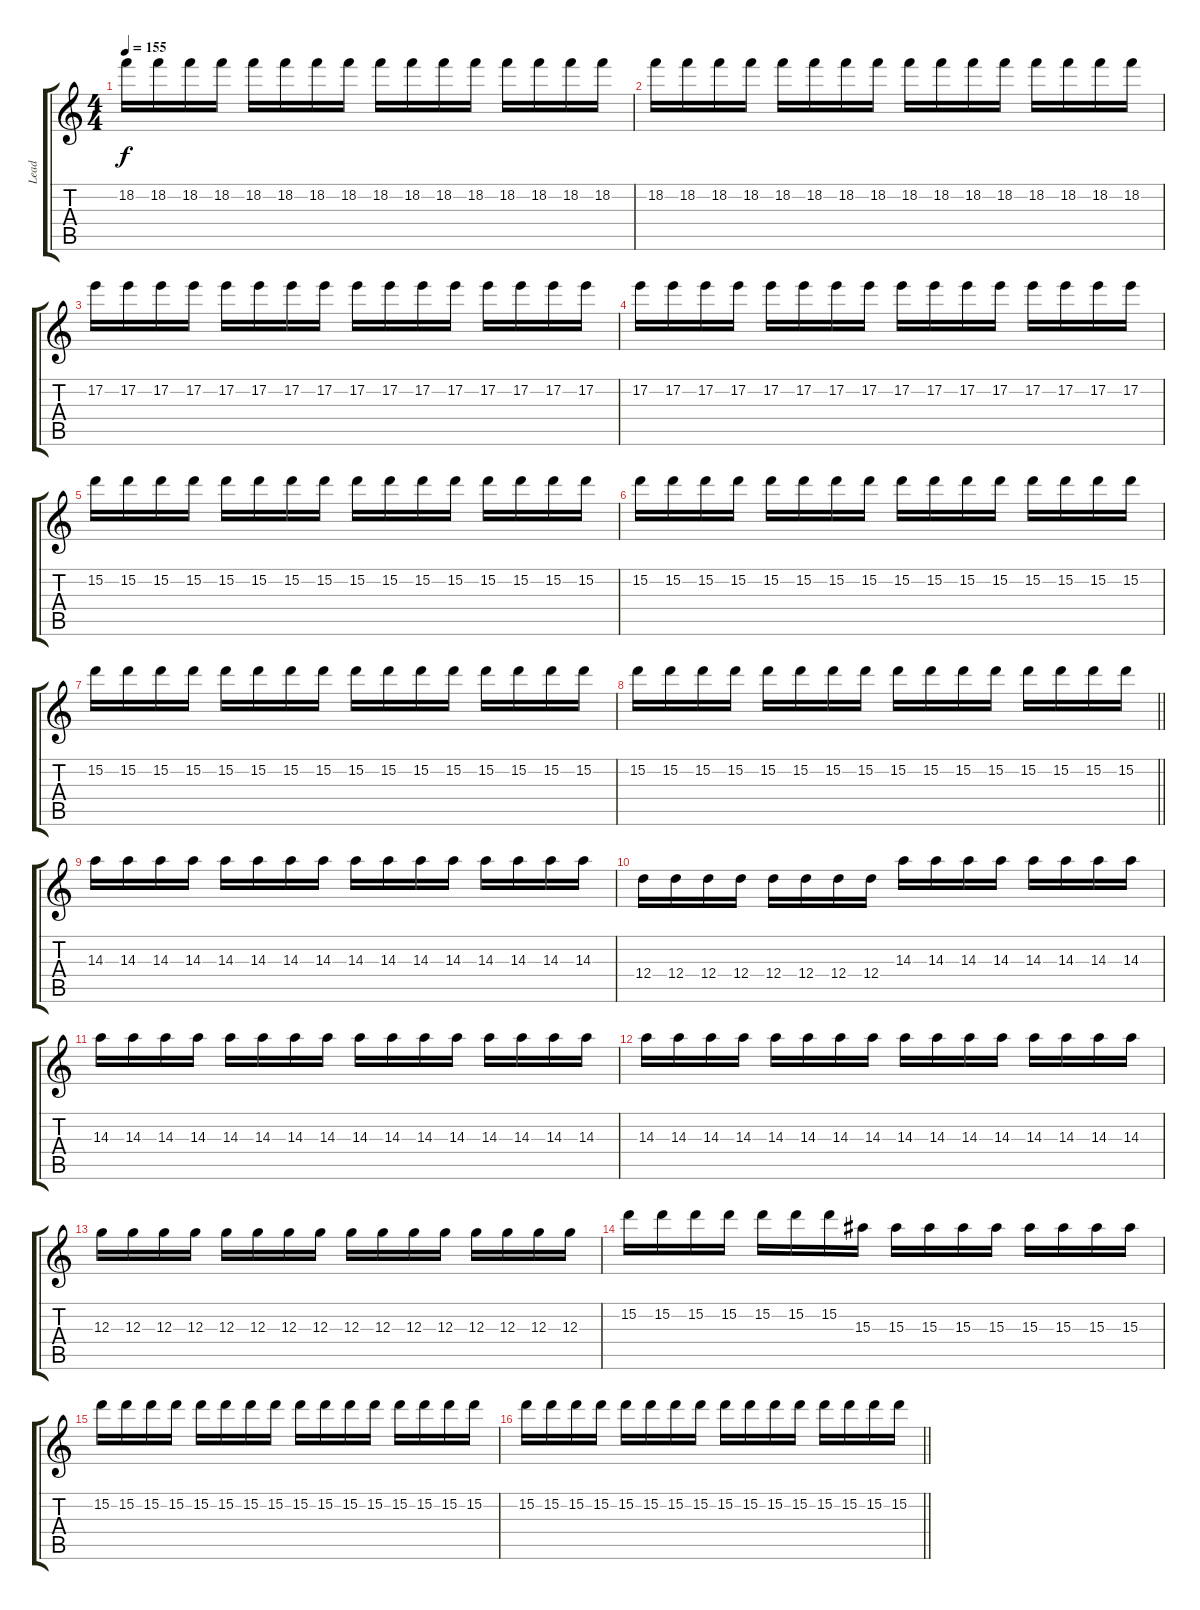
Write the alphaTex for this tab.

\track ("Lead" "Lead") {instrument distortionguitar}
\staff {score tabs}
\tuning (E4 B3 G3 D3 A2 E2) {hide}
\ts (4 4)
\tempo 155
\clef g2
\ks c
18.2.16{dy f} 18.2.16 18.2.16 18.2.16 18.2.16 18.2.16 18.2.16 18.2.16 18.2.16 18.2.16 18.2.16 18.2.16 18.2.16 18.2.16 18.2.16 18.2.16 |
18.2.16 18.2.16 18.2.16 18.2.16 18.2.16 18.2.16 18.2.16 18.2.16 18.2.16 18.2.16 18.2.16 18.2.16 18.2.16 18.2.16 18.2.16 18.2.16 |
17.2.16 17.2.16 17.2.16 17.2.16 17.2.16 17.2.16 17.2.16 17.2.16 17.2.16 17.2.16 17.2.16 17.2.16 17.2.16 17.2.16 17.2.16 17.2.16 |
17.2.16 17.2.16 17.2.16 17.2.16 17.2.16 17.2.16 17.2.16 17.2.16 17.2.16 17.2.16 17.2.16 17.2.16 17.2.16 17.2.16 17.2.16 17.2.16 |
15.2.16 15.2.16 15.2.16 15.2.16 15.2.16 15.2.16 15.2.16 15.2.16 15.2.16 15.2.16 15.2.16 15.2.16 15.2.16 15.2.16 15.2.16 15.2.16 |
15.2.16 15.2.16 15.2.16 15.2.16 15.2.16 15.2.16 15.2.16 15.2.16 15.2.16 15.2.16 15.2.16 15.2.16 15.2.16 15.2.16 15.2.16 15.2.16 |
15.2.16 15.2.16 15.2.16 15.2.16 15.2.16 15.2.16 15.2.16 15.2.16 15.2.16 15.2.16 15.2.16 15.2.16 15.2.16 15.2.16 15.2.16 15.2.16 |
\barLineRight lightlight
15.2.16 15.2.16 15.2.16 15.2.16 15.2.16 15.2.16 15.2.16 15.2.16 15.2.16 15.2.16 15.2.16 15.2.16 15.2.16 15.2.16 15.2.16 15.2.16 |
14.3.16 14.3.16 14.3.16 14.3.16 14.3.16 14.3.16 14.3.16 14.3.16 14.3.16 14.3.16 14.3.16 14.3.16 14.3.16 14.3.16 14.3.16 14.3.16 |
12.4.16 12.4.16 12.4.16 12.4.16 12.4.16 12.4.16 12.4.16 12.4.16 14.3.16 14.3.16 14.3.16 14.3.16 14.3.16 14.3.16 14.3.16 14.3.16 |
14.3.16 14.3.16 14.3.16 14.3.16 14.3.16 14.3.16 14.3.16 14.3.16 14.3.16 14.3.16 14.3.16 14.3.16 14.3.16 14.3.16 14.3.16 14.3.16 |
14.3.16 14.3.16 14.3.16 14.3.16 14.3.16 14.3.16 14.3.16 14.3.16 14.3.16 14.3.16 14.3.16 14.3.16 14.3.16 14.3.16 14.3.16 14.3.16 |
12.3.16 12.3.16 12.3.16 12.3.16 12.3.16 12.3.16 12.3.16 12.3.16 12.3.16 12.3.16 12.3.16 12.3.16 12.3.16 12.3.16 12.3.16 12.3.16 |
15.2.16 15.2.16 15.2.16 15.2.16 15.2.16 15.2.16 15.2.16 15.3.16 15.3.16 15.3.16 15.3.16 15.3.16 15.3.16 15.3.16 15.3.16 15.3.16 |
15.2.16 15.2.16 15.2.16 15.2.16 15.2.16 15.2.16 15.2.16 15.2.16 15.2.16 15.2.16 15.2.16 15.2.16 15.2.16 15.2.16 15.2.16 15.2.16 |
\barLineRight lightlight
15.2.16 15.2.16 15.2.16 15.2.16 15.2.16 15.2.16 15.2.16 15.2.16 15.2.16 15.2.16 15.2.16 15.2.16 15.2.16 15.2.16 15.2.16 15.2.16
